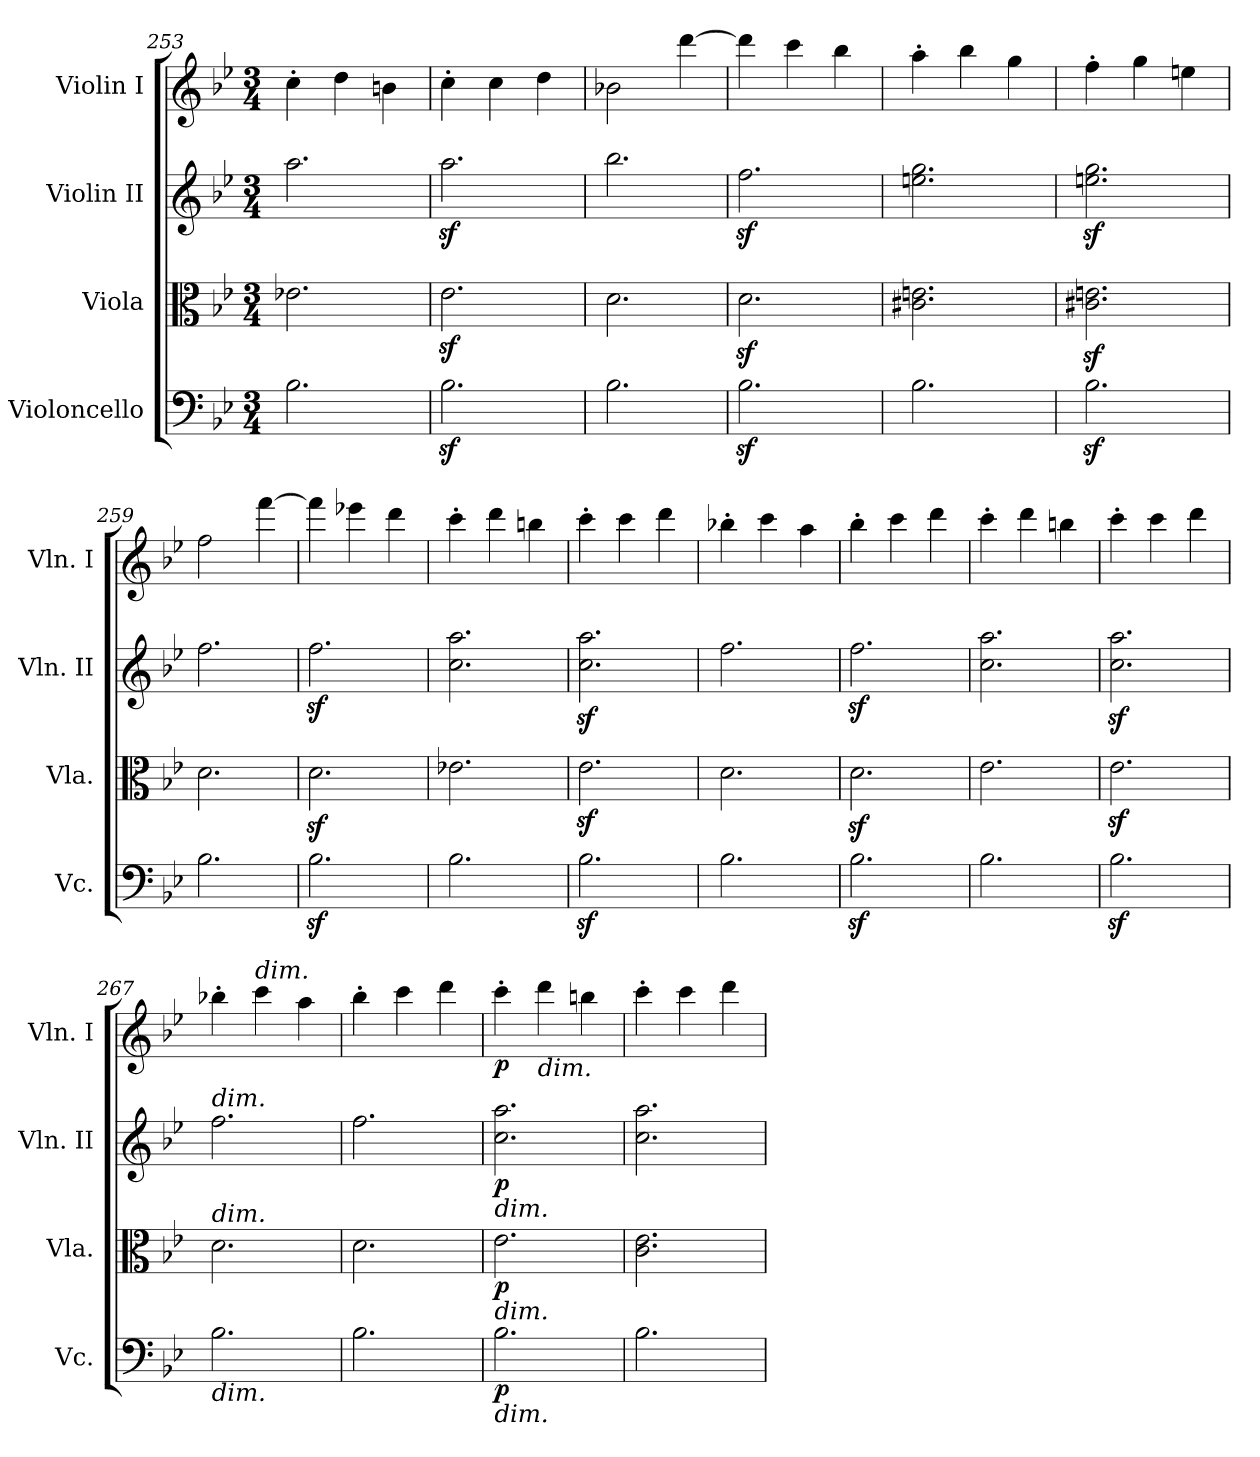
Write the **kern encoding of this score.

**kern	**dynam	**kern	**dynam	**kern	**dynam	**kern	**dynam
*part4	*part4	*part3	*part3	*part2	*part2	*part1	*part1
*staff4	*staff4	*staff3	*staff3	*staff2	*staff2	*staff1	*staff1
*I"Violoncello	*	*I"Viola	*	*I"Violin II	*	*I"Violin I	*
*I'Vc.	*	*I'Vla.	*	*I'Vln. II	*	*I'Vln. I	*
*clefF4	*	*clefC3	*	*clefG2	*	*clefG2	*
*k[b-e-]	*	*k[b-e-]	*	*k[b-e-]	*	*k[b-e-]	*
*B-:	*	*B-:	*	*B-:	*	*B-:	*
*M3/4	*	*M3/4	*	*M3/4	*	*M3/4	*
=253	=253	=253	=253	=253	=253	=253	=253
2.B-\	.	2.e-X\	.	2.aa\	.	4cc'\	.
.	.	.	.	.	.	4dd\	.
.	.	.	.	.	.	4bn\	.
=254	=254	=254	=254	=254	=254	=254	=254
2.B-z<\	.	2.e-z<\	.	2.aaz<\	.	4cc'\	.
.	.	.	.	.	.	4cc\	.
.	.	.	.	.	.	4dd\	.
=255	=255	=255	=255	=255	=255	=255	=255
2.B-\	.	2.d\	.	2.bb-\	.	2b-X\	.
.	.	.	.	.	.	[4ddd\	.
=256	=256	=256	=256	=256	=256	=256	=256
2.B-z<\	.	2.dz<\	.	2.ffz<\	.	4ddd\]	.
.	.	.	.	.	.	4ccc\	.
.	.	.	.	.	.	4bb-\	.
=257	=257	=257	=257	=257	=257	=257	=257
2.B-\	.	2.c#X\ 2.en\	.	2.een\ 2.gg\	.	4aa'\	.
.	.	.	.	.	.	4bb-\	.
.	.	.	.	.	.	4gg\	.
=258	=258	=258	=258	=258	=258	=258	=258
2.B-z<\	.	2.c#X\z< 2.en\z<	.	2.een\z< 2.gg\z<	.	4ff'\	.
.	.	.	.	.	.	4gg\	.
.	.	.	.	.	.	4een\	.
=259	=259	=259	=259	=259	=259	=259	=259
2.B-\	.	2.d\	.	2.ff\	.	2ff\	.
.	.	.	.	.	.	[4fff\	.
=260	=260	=260	=260	=260	=260	=260	=260
2.B-z<\	.	2.dz<\	.	2.ffz<\	.	4fff\]	.
.	.	.	.	.	.	4eee-X\	.
.	.	.	.	.	.	4ddd\	.
=261	=261	=261	=261	=261	=261	=261	=261
2.B-\	.	2.e-X\	.	2.cc\ 2.aa\	.	4ccc'\	.
.	.	.	.	.	.	4ddd\	.
.	.	.	.	.	.	4bbn\	.
=262	=262	=262	=262	=262	=262	=262	=262
2.B-z<\	.	2.e-z<\	.	2.cc\z< 2.aa\z<	.	4ccc'\	.
.	.	.	.	.	.	4ccc\	.
.	.	.	.	.	.	4ddd\	.
=263	=263	=263	=263	=263	=263	=263	=263
2.B-\	.	2.d\	.	2.ff\	.	4bb-X'\	.
.	.	.	.	.	.	4ccc\	.
.	.	.	.	.	.	4aa\	.
=264	=264	=264	=264	=264	=264	=264	=264
2.B-z<\	.	2.dz<\	.	2.ffz<\	.	4bb-'\	.
.	.	.	.	.	.	4ccc\	.
.	.	.	.	.	.	4ddd\	.
=265	=265	=265	=265	=265	=265	=265	=265
2.B-\	.	2.e-\	.	2.cc\ 2.aa\	.	4ccc'\	.
.	.	.	.	.	.	4ddd\	.
.	.	.	.	.	.	4bbn\	.
=266	=266	=266	=266	=266	=266	=266	=266
2.B-z<\	.	2.e-z<\	.	2.cc\z< 2.aa\z<	.	4ccc'\	.
.	.	.	.	.	.	4ccc\	.
.	.	.	.	.	.	4ddd\	.
=267	=267	=267	=267	=267	=267	=267	=267
!	!	!	!	!LO:TX:a:i:t=dim.	!	!	!
!	!	!LO:TX:a:i:t=dim.	!	!	!	!	!
!LO:TX:b:i:t=dim.	!	!	!	!	!	!	!
2.B-\	.	2.d\	.	2.ff\	.	4bb-X'\	.
!	!	!	!	!	!	!LO:TX:a:i:t=dim.	!
.	.	.	.	.	.	4ccc\	.
.	.	.	.	.	.	4aa\	.
=268	=268	=268	=268	=268	=268	=268	=268
2.B-\	.	2.d\	.	2.ff\	.	4bb-'\	.
.	.	.	.	.	.	4ccc\	.
.	.	.	.	.	.	4ddd\	.
=269	=269	=269	=269	=269	=269	=269	=269
!	!	!	!	!LO:TX:b:i:t=dim.	!	!	!
!	!	!LO:TX:b:i:t=dim.	!	!	!	!	!
!LO:TX:b:i:t=dim.	!	!	!	!	!	!	!
!	!LO:DY:b	!	!LO:DY:b	!	!LO:DY:b	!	!LO:DY:b
2.B-\	p	2.e-\	p	2.cc\ 2.aa\	p	4ccc'\	p
!	!	!	!	!	!	!LO:TX:b:i:t=dim.	!
.	.	.	.	.	.	4ddd\	.
.	.	.	.	.	.	4bbn\	.
=270	=270	=270	=270	=270	=270	=270	=270
2.B-\	.	2.c\ 2.e-\	.	2.cc\ 2.aa\	.	4ccc'\	.
.	.	.	.	.	.	4ccc\	.
.	.	.	.	.	.	4ddd\	.
=	=	=	=	=	=	=	=
*-	*-	*-	*-	*-	*-	*-	*-
